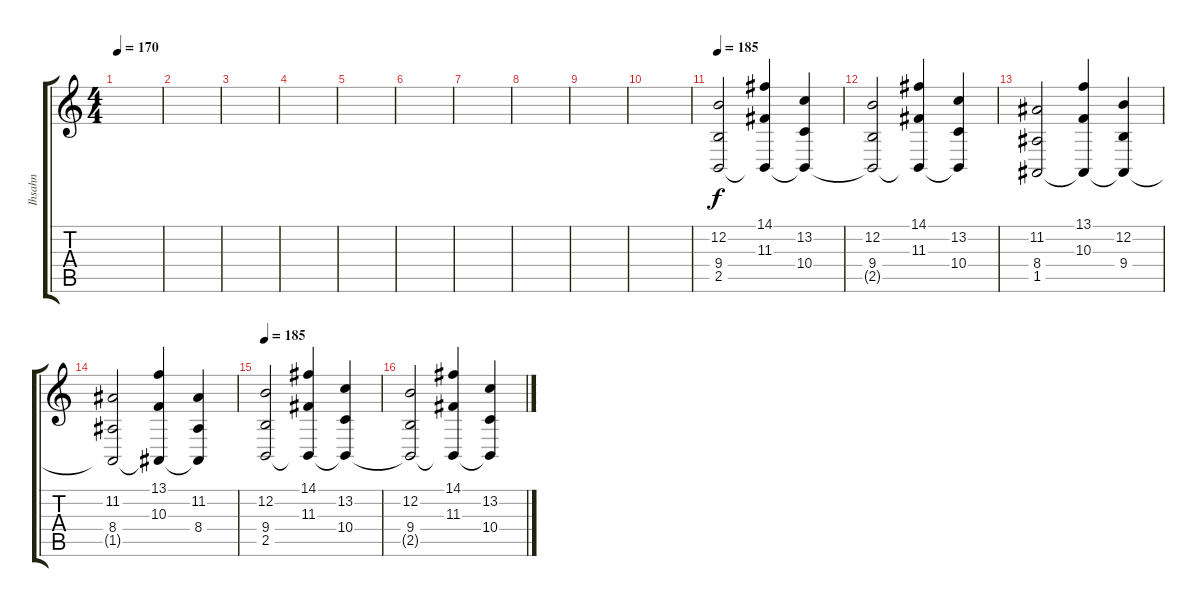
\track ("Ihsahn" "Ihsahn") {instrument stringensemble1}
\staff {score tabs}
\tuning (E4 B3 G3 D3 A2 E2) {hide}
\ts (4 4)
\tempo 170
\clef g2
\ks c
|
|
|
|
|
|
|
|
|
|
\tempo 185
(12.2 9.4 2.5).2{volume 10 instrument choiraahs} (14.1 11.3 2.5{t}).4 (13.2 10.4 2.5{t}).4 |
(12.2 9.4 2.5{t}).2 (14.1 11.3 2.5{t}).4 (13.2 10.4 2.5{t}).4 |
(11.2 8.4 1.5).2 (13.1 10.3 1.5{t}).4 (12.2 9.4 1.5{t}).4 |
(11.2 8.4 1.5{t}).2 (13.1 10.3 1.5{t}).4 (11.2 8.4 1.5{t}).4 |
\tempo 185
(12.2 9.4 2.5).2 (14.1 11.3 2.5{t}).4 (13.2 10.4 2.5{t}).4 |
(12.2 9.4 2.5{t}).2 (14.1 11.3 2.5{t}).4 (13.2 10.4 2.5{t}).4
